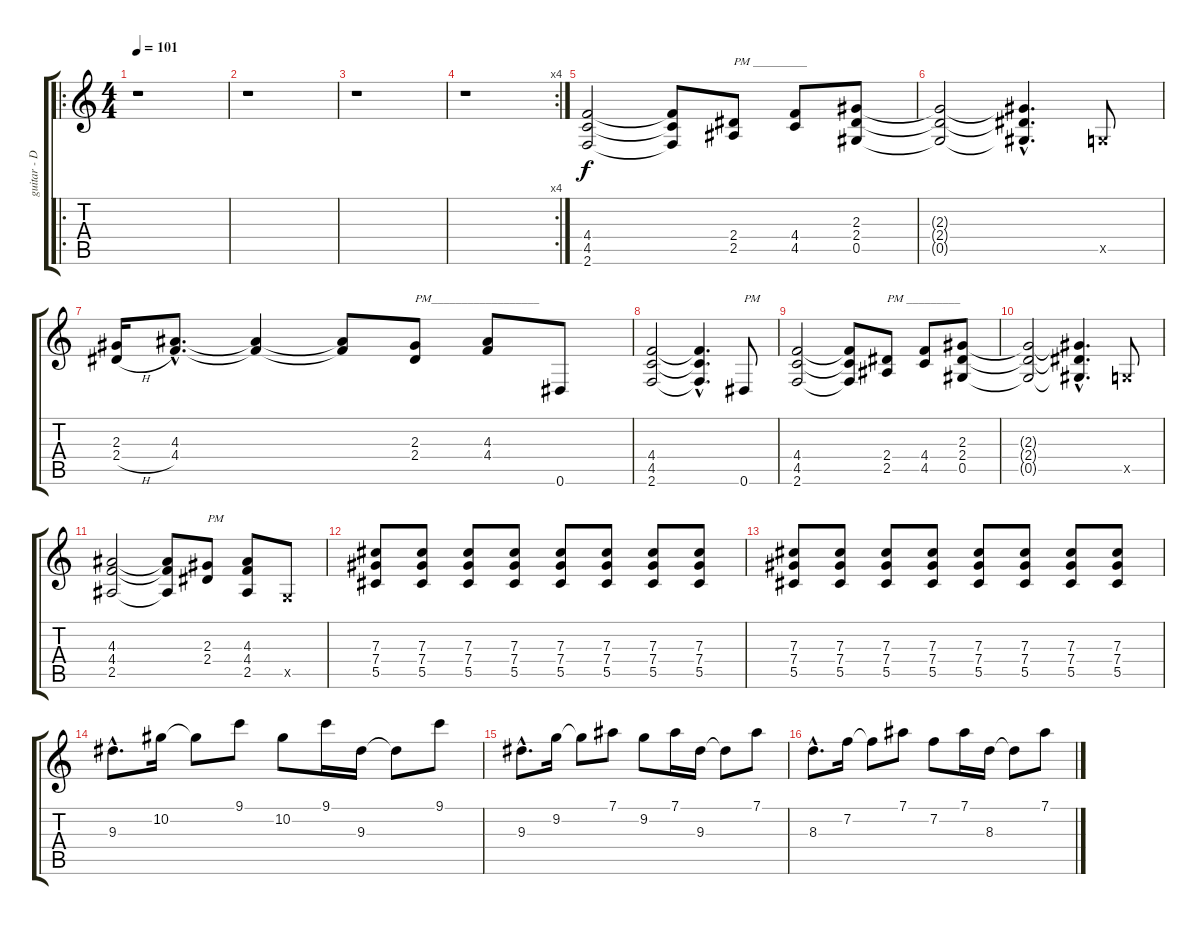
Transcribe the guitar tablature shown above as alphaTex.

\track ("guitar - Dave Mustaine" "guitar - D") {instrument distortionguitar}
\staff {score tabs}
\tuning (Eb4 Bb3 Gb3 Db3 Ab2 Eb2) {hide}
\ro
\ts (4 4)
\tempo 101
\clef g2
\ks c
r.1{dy f instrument distortionguitar} |
r.1 |
r.1 |
\rc 4
r.1 |
(4.4 4.5 2.6).2 (4.4{t} 4.5{t} 2.6{t}).8 (2.4 2.5).8{txt "PM _________"} (4.4 4.5).8 (2.3 2.4 0.5).8 |
(2.3{t} 2.4{t} 0.5{t}).2 (2.3{hac t} 2.4{hac t} 0.5{hac t}).4{d} -1.5{x}.8 |
(2.3 2.4{h}).16 (4.3{hac} 4.4{hac}).8{d} (4.3{t} 4.4{t}).4 (4.3{t} 4.4{t}).8 (2.3 2.4).8{txt "PM__________________"} (4.3 4.4).8 0.6.8 |
(4.4 4.5 2.6).2 (4.4{hac t} 4.5{hac t} 2.6{hac t}).4{d} 0.6.8{txt "PM"} |
(4.4 4.5 2.6).2 (4.4{t} 4.5{t} 2.6{t}).8 (2.4 2.5).8{txt "PM _________"} (4.4 4.5).8 (2.3 2.4 0.5).8 |
(2.3{t} 2.4{t} 0.5{t}).2 (2.3{hac t} 2.4{hac t} 0.5{hac t}).4{d} -1.5{x}.8 |
(4.3 4.4 2.5).2 (4.3{t} 4.4{t} 2.5{t}).8 (2.3 2.4).8{txt "PM"} (4.3 4.4 2.5).8 -1.5{x}.8 |
(7.3 7.4 5.5).8 (7.3 7.4 5.5).8 (7.3 7.4 5.5).8 (7.3 7.4 5.5).8 (7.3 7.4 5.5).8 (7.3 7.4 5.5).8 (7.3 7.4 5.5).8 (7.3 7.4 5.5).8 |
(7.3 7.4 5.5).8 (7.3 7.4 5.5).8 (7.3 7.4 5.5).8 (7.3 7.4 5.5).8 (7.3 7.4 5.5).8 (7.3 7.4 5.5).8 (7.3 7.4 5.5).8 (7.3 7.4 5.5).8 |
9.3{hac}.8{d} 10.2.16 10.2{t}.8 9.1.8 10.2.8 9.1.16 9.3.16 9.3{t}.8 9.1.8 |
9.3{hac}.8{d} 9.2.16 9.2{t}.8 7.1.8 9.2.8 7.1.16 9.3.16 9.3{t}.8 7.1.8 |
8.3{hac}.8{d} 7.2.16 7.2{t}.8 7.1.8 7.2.8 7.1.16 8.3.16 8.3{t}.8 7.1.8
